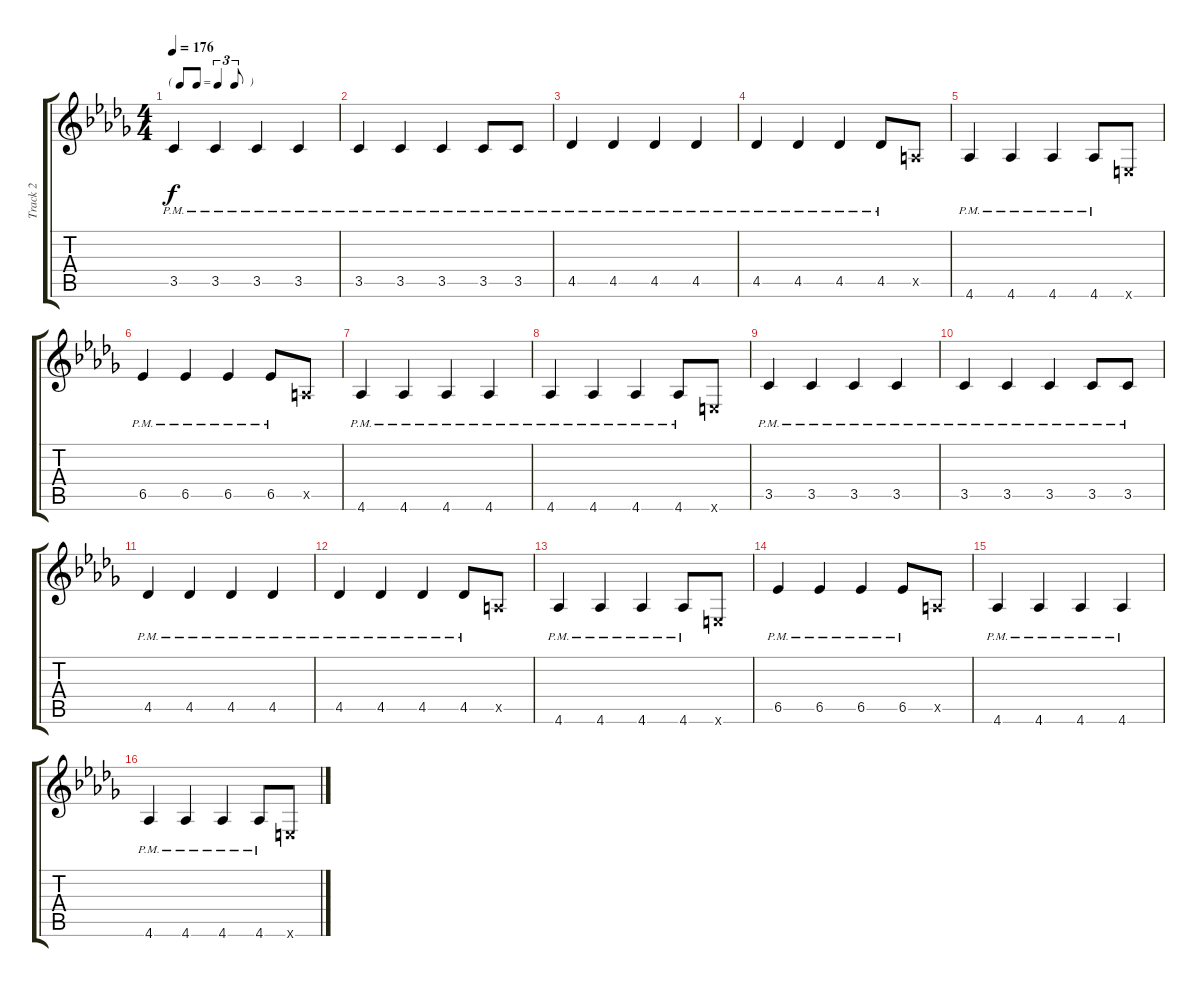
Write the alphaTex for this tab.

\track ("Track 2" "Track 2") {instrument electricbasspick}
\staff {score tabs}
\tuning (E4 B3 G3 D3 A2 E2) {hide}
\ts (4 4)
\tf triplet8th
\tempo 176
\clef g2
\ks db
3.5{pm}.4{dy f} 3.5{pm}.4 3.5{pm}.4 3.5{pm}.4 |
3.5{pm}.4 3.5{pm}.4 3.5{pm}.4 3.5{pm}.8 3.5{pm}.8 |
4.5{pm}.4 4.5{pm}.4 4.5{pm}.4 4.5{pm}.4 |
4.5{pm}.4 4.5{pm}.4 4.5{pm}.4 4.5{pm}.8 0.5{x}.8 |
4.6{pm}.4 4.6{pm}.4 4.6{pm}.4 4.6{pm}.8 0.6{x}.8 |
6.5{pm}.4 6.5{pm}.4 6.5{pm}.4 6.5{pm}.8 0.5{x}.8 |
4.6{pm}.4 4.6{pm}.4 4.6{pm}.4 4.6{pm}.4 |
4.6{pm}.4 4.6{pm}.4 4.6{pm}.4 4.6{pm}.8 0.6{x}.8 |
3.5{pm}.4 3.5{pm}.4 3.5{pm}.4 3.5{pm}.4 |
3.5{pm}.4 3.5{pm}.4 3.5{pm}.4 3.5{pm}.8 3.5{pm}.8 |
4.5{pm}.4 4.5{pm}.4 4.5{pm}.4 4.5{pm}.4 |
4.5{pm}.4 4.5{pm}.4 4.5{pm}.4 4.5{pm}.8 0.5{x}.8 |
4.6{pm}.4 4.6{pm}.4 4.6{pm}.4 4.6{pm}.8 0.6{x}.8 |
6.5{pm}.4 6.5{pm}.4 6.5{pm}.4 6.5{pm}.8 0.5{x}.8 |
4.6{pm}.4 4.6{pm}.4 4.6{pm}.4 4.6{pm}.4 |
4.6{pm}.4 4.6{pm}.4 4.6{pm}.4 4.6{pm}.8 0.6{x}.8
